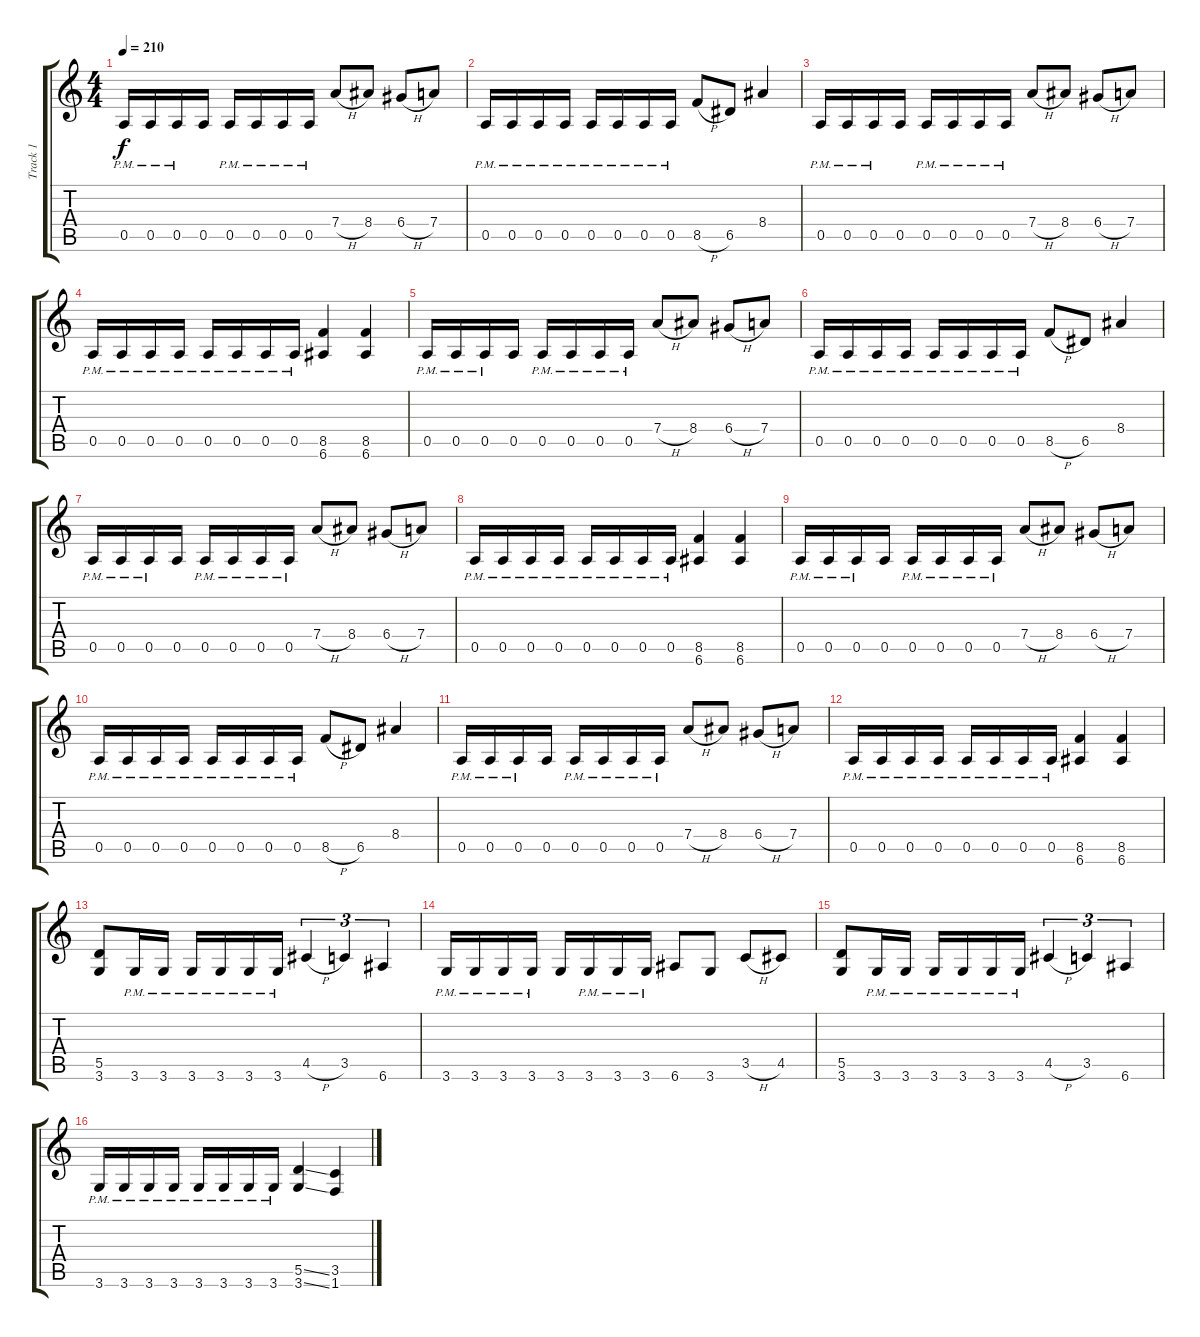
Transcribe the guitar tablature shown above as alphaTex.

\track ("Track 1" "Track 1") {instrument distortionguitar}
\staff {score tabs}
\tuning (E4 B3 G3 D3 A2 E2) {hide}
\ts (4 4)
\tempo 210
\clef g2
\ks c
0.5{pm}.16{dy f} 0.5{pm}.16 0.5{pm}.16 0.5.16 0.5{pm}.16 0.5{pm}.16 0.5{pm}.16 0.5{pm}.16 7.4{h}.8 8.4.8 6.4{h}.8 7.4.8 |
0.5{pm}.16 0.5{pm}.16 0.5{pm}.16 0.5{pm}.16 0.5{pm}.16 0.5{pm}.16 0.5{pm}.16 0.5{pm}.16 8.5{h}.8 6.5.8 8.4.4 |
0.5{pm}.16 0.5{pm}.16 0.5{pm}.16 0.5.16 0.5{pm}.16 0.5{pm}.16 0.5{pm}.16 0.5{pm}.16 7.4{h}.8 8.4.8 6.4{h}.8 7.4.8 |
0.5{pm}.16 0.5{pm}.16 0.5{pm}.16 0.5{pm}.16 0.5{pm}.16 0.5{pm}.16 0.5{pm}.16 0.5{pm}.16 (8.5 6.6).4 (8.5 6.6).4 |
0.5{pm}.16 0.5{pm}.16 0.5{pm}.16 0.5.16 0.5{pm}.16 0.5{pm}.16 0.5{pm}.16 0.5{pm}.16 7.4{h}.8 8.4.8 6.4{h}.8 7.4.8 |
0.5{pm}.16 0.5{pm}.16 0.5{pm}.16 0.5{pm}.16 0.5{pm}.16 0.5{pm}.16 0.5{pm}.16 0.5{pm}.16 8.5{h}.8 6.5.8 8.4.4 |
0.5{pm}.16 0.5{pm}.16 0.5{pm}.16 0.5.16 0.5{pm}.16 0.5{pm}.16 0.5{pm}.16 0.5{pm}.16 7.4{h}.8 8.4.8 6.4{h}.8 7.4.8 |
0.5{pm}.16 0.5{pm}.16 0.5{pm}.16 0.5{pm}.16 0.5{pm}.16 0.5{pm}.16 0.5{pm}.16 0.5{pm}.16 (8.5 6.6).4 (8.5 6.6).4 |
0.5{pm}.16 0.5{pm}.16 0.5{pm}.16 0.5.16 0.5{pm}.16 0.5{pm}.16 0.5{pm}.16 0.5{pm}.16 7.4{h}.8 8.4.8 6.4{h}.8 7.4.8 |
0.5{pm}.16 0.5{pm}.16 0.5{pm}.16 0.5{pm}.16 0.5{pm}.16 0.5{pm}.16 0.5{pm}.16 0.5{pm}.16 8.5{h}.8 6.5.8 8.4.4 |
0.5{pm}.16 0.5{pm}.16 0.5{pm}.16 0.5.16 0.5{pm}.16 0.5{pm}.16 0.5{pm}.16 0.5{pm}.16 7.4{h}.8 8.4.8 6.4{h}.8 7.4.8 |
0.5{pm}.16 0.5{pm}.16 0.5{pm}.16 0.5{pm}.16 0.5{pm}.16 0.5{pm}.16 0.5{pm}.16 0.5{pm}.16 (8.5 6.6).4 (8.5 6.6).4 |
(5.5 3.6).8 3.6{pm}.16 3.6{pm}.16 3.6{pm}.16 3.6{pm}.16 3.6{pm}.16 3.6{pm}.16 4.5{h}.4{tu (3 2)} 3.5.4{tu (3 2)} 6.6.4{tu (3 2)} |
3.6{pm}.16 3.6{pm}.16 3.6{pm}.16 3.6{pm}.16 3.6.16 3.6{pm}.16 3.6{pm}.16 3.6{pm}.16 6.6.8 3.6.8 3.5{h}.8 4.5.8 |
(5.5 3.6).8 3.6{pm}.16 3.6{pm}.16 3.6{pm}.16 3.6{pm}.16 3.6{pm}.16 3.6{pm}.16 4.5{h}.4{tu (3 2)} 3.5.4{tu (3 2)} 6.6.4{tu (3 2)} |
3.6{pm}.16 3.6{pm}.16 3.6{pm}.16 3.6{pm}.16 3.6{pm}.16 3.6{pm}.16 3.6{pm}.16 3.6{pm}.16 (5.5{ss} 3.6{ss}).4 (3.5 1.6).4
